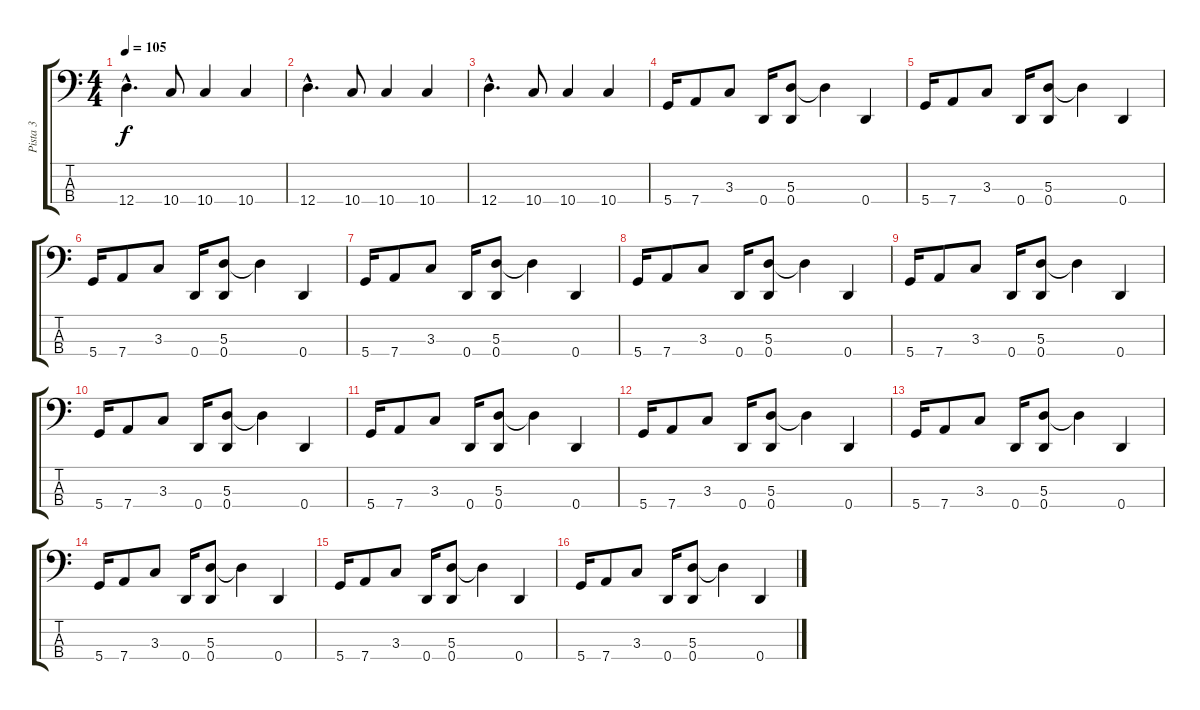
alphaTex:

\track ("Pista 3" "Pista 3") {instrument electricbassfinger}
\staff {score tabs}
\tuning (G2 D2 A1 D1) {hide}
\ts (4 4)
\tempo 105
\clef f4
\ks c
12.4{hac}.4{d dy f} 10.4.8 10.4.4 10.4.4 |
12.4{hac}.4{d} 10.4.8 10.4.4 10.4.4 |
12.4{hac}.4{d} 10.4.8 10.4.4 10.4.4 |
5.4.16 7.4.8 3.3.8 0.4.16 (5.3 0.4).8 5.3{t}.4 0.4.4 |
5.4.16 7.4.8 3.3.8 0.4.16 (5.3 0.4).8 5.3{t}.4 0.4.4 |
5.4.16 7.4.8 3.3.8 0.4.16 (5.3 0.4).8 5.3{t}.4 0.4.4 |
5.4.16 7.4.8 3.3.8 0.4.16 (5.3 0.4).8 5.3{t}.4 0.4.4 |
5.4.16 7.4.8 3.3.8 0.4.16 (5.3 0.4).8 5.3{t}.4 0.4.4 |
5.4.16 7.4.8 3.3.8 0.4.16 (5.3 0.4).8 5.3{t}.4 0.4.4 |
5.4.16 7.4.8 3.3.8 0.4.16 (5.3 0.4).8 5.3{t}.4 0.4.4 |
5.4.16 7.4.8 3.3.8 0.4.16 (5.3 0.4).8 5.3{t}.4 0.4.4 |
5.4.16 7.4.8 3.3.8 0.4.16 (5.3 0.4).8 5.3{t}.4 0.4.4 |
5.4.16 7.4.8 3.3.8 0.4.16 (5.3 0.4).8 5.3{t}.4 0.4.4 |
5.4.16 7.4.8 3.3.8 0.4.16 (5.3 0.4).8 5.3{t}.4 0.4.4 |
5.4.16 7.4.8 3.3.8 0.4.16 (5.3 0.4).8 5.3{t}.4 0.4.4 |
5.4.16 7.4.8 3.3.8 0.4.16 (5.3 0.4).8 5.3{t}.4 0.4.4
